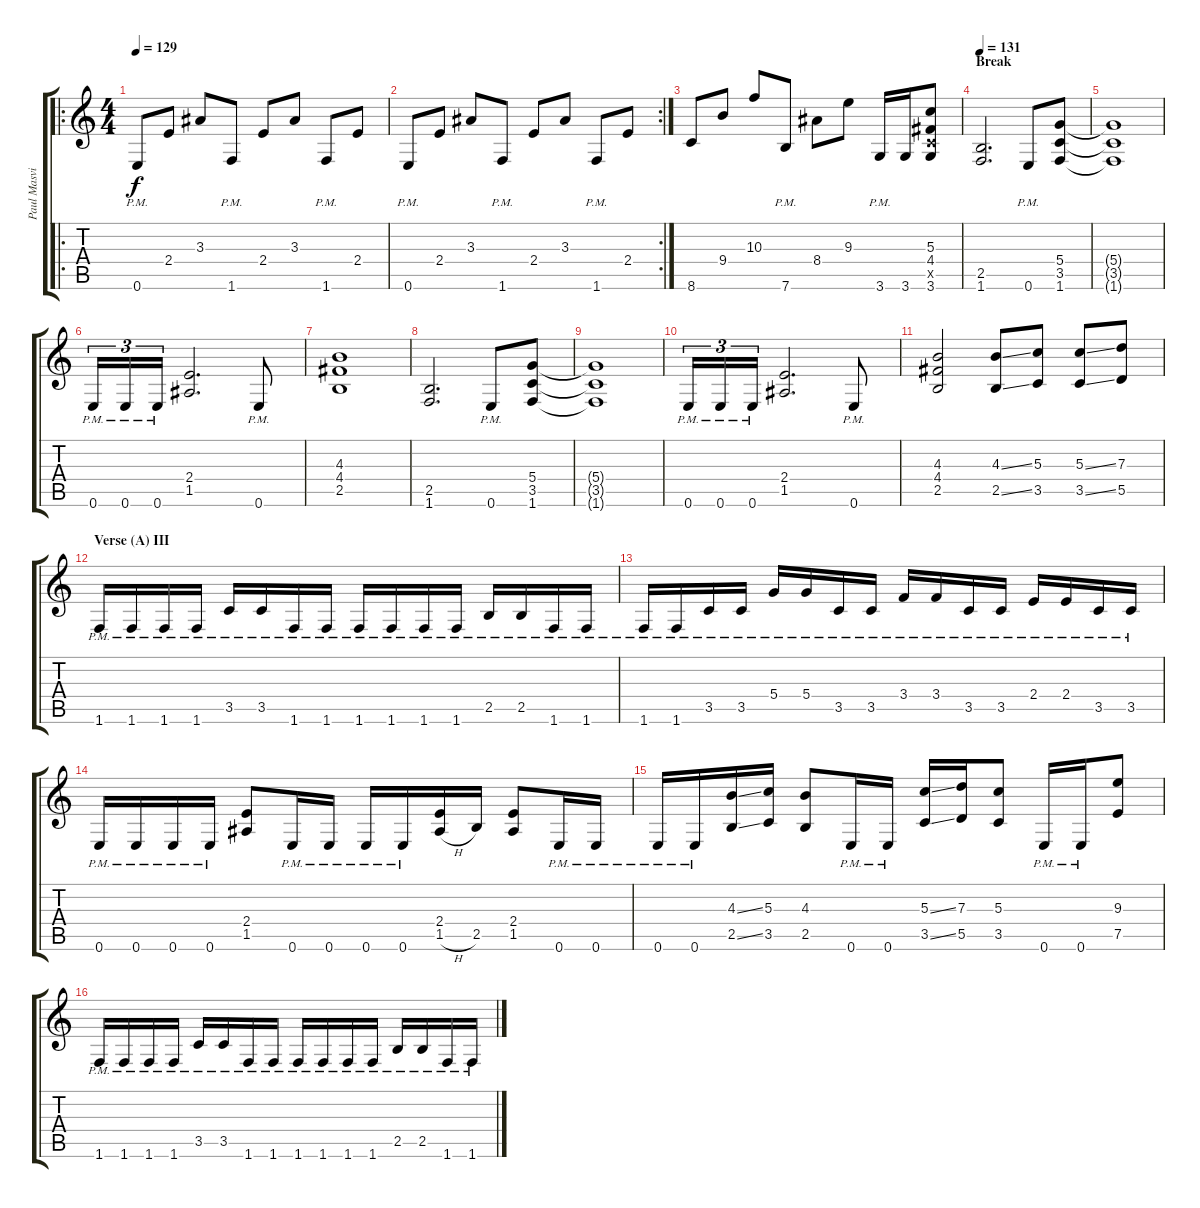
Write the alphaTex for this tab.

\track ("Paul Masvidal (distortion)" "Paul Masvi") {instrument distortionguitar}
\staff {score tabs}
\tuning (E4 B3 G3 D3 A2 E2) {hide}
\ro
\ts (4 4)
\tempo 129
\clef g2
\ks c
0.6{pm}.8{dy f} 2.4.8 3.3.8 1.6{pm}.8 2.4.8 3.3.8 1.6{pm}.8 2.4.8 |
\rc 2
0.6{pm}.8 2.4.8 3.3.8 1.6{pm}.8 2.4.8 3.3.8 1.6{pm}.8 2.4.8 |
8.6.8 9.4.8 10.3.8 7.6{pm}.8 8.4.8 9.3.8 3.6{pm}.16 3.6.16 (5.3 4.4 3.5{x} 3.6).8 |
\section ("" "Break")
\tempo 131
(2.5 1.6).2{d} 0.6{pm}.8 (5.4 3.5 1.6).8 |
(5.4{t} 3.5{t} 1.6{t}).1 |
0.6{pm}.16{tu (3 2)} 0.6{pm}.16{tu (3 2)} 0.6{pm}.16{tu (3 2)} (2.4 1.5).2{d} 0.6{pm}.8 |
(4.3 4.4 2.5).1 |
(2.5 1.6).2{d} 0.6{pm}.8 (5.4 3.5 1.6).8 |
(5.4{t} 3.5{t} 1.6{t}).1 |
0.6{pm}.16{tu (3 2)} 0.6{pm}.16{tu (3 2)} 0.6{pm}.16{tu (3 2)} (2.4 1.5).2{d} 0.6{pm}.8 |
(4.3 4.4 2.5).2 (4.3{ss} 2.5{ss}).8 (5.3 3.5).8 (5.3{ss} 3.5{ss}).8 (7.3 5.5).8 |
\section ("" "Verse (A) III")
1.6{pm}.16 1.6{pm}.16 1.6{pm}.16 1.6{pm}.16 3.5{pm}.16 3.5{pm}.16 1.6{pm}.16 1.6{pm}.16 1.6{pm}.16 1.6{pm}.16 1.6{pm}.16 1.6{pm}.16 2.5{pm}.16 2.5{pm}.16 1.6{pm}.16 1.6{pm}.16 |
1.6{pm}.16 1.6{pm}.16 3.5{pm}.16 3.5{pm}.16 5.4{pm}.16 5.4{pm}.16 3.5{pm}.16 3.5{pm}.16 3.4{pm}.16 3.4{pm}.16 3.5{pm}.16 3.5{pm}.16 2.4{pm}.16 2.4{pm}.16 3.5{pm}.16 3.5{pm}.16 |
0.6{pm}.16 0.6{pm}.16 0.6{pm}.16 0.6{pm}.16 (2.4 1.5).8 0.6{pm}.16 0.6{pm}.16 0.6{pm}.16 0.6{pm}.16 (2.4 1.5{h}).16 2.5.16 (2.4 1.5).8 0.6{pm}.16 0.6{pm}.16 |
0.6{pm}.16 0.6{pm}.16 (4.3{ss} 2.5{ss}).16 (5.3 3.5).16 (4.3 2.5).8 0.6{pm}.16 0.6{pm}.16 (5.3{ss} 3.5{ss}).16 (7.3 5.5).16 (5.3 3.5).8 0.6{pm}.16 0.6{pm}.16 (9.3 7.5).8 |
1.6{pm}.16 1.6{pm}.16 1.6{pm}.16 1.6{pm}.16 3.5{pm}.16 3.5{pm}.16 1.6{pm}.16 1.6{pm}.16 1.6{pm}.16 1.6{pm}.16 1.6{pm}.16 1.6{pm}.16 2.5{pm}.16 2.5{pm}.16 1.6{pm}.16 1.6{pm}.16
